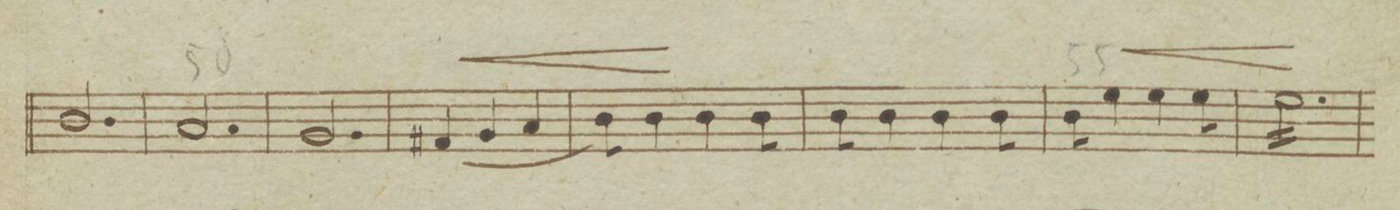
**kern	**dynam
*I"Violino Primo.	*
*clefG2	*
*k[b-e-]	*
*M3/4	*
2.b-/	.
=50	=50
2.a/	.
=51	=51
2.g/	.
=52	=52
(4f#X/	<
4g/	.
4a/	.
=53	=53
8b-\)	.
4b-\	[
4b-\	.
8b-\	.
=54	=54
8b-\	.
4b-\	.
4b-\	.
8b-\	.
=55	=55
8b-\	.
4ee-\	<
4ee-\	.
8ee-\	.
=56	=56
*tremolo	*
16ee-\LL	.
16ee-\	.
16ee-\	.
16ee-\	[
16ee-\	.
16ee-\	.
16ee-\	.
16ee-\	.
16ee-\	.
16ee-\	.
16ee-\	.
16ee-\JJ	.
=57	=57
*-	*-
